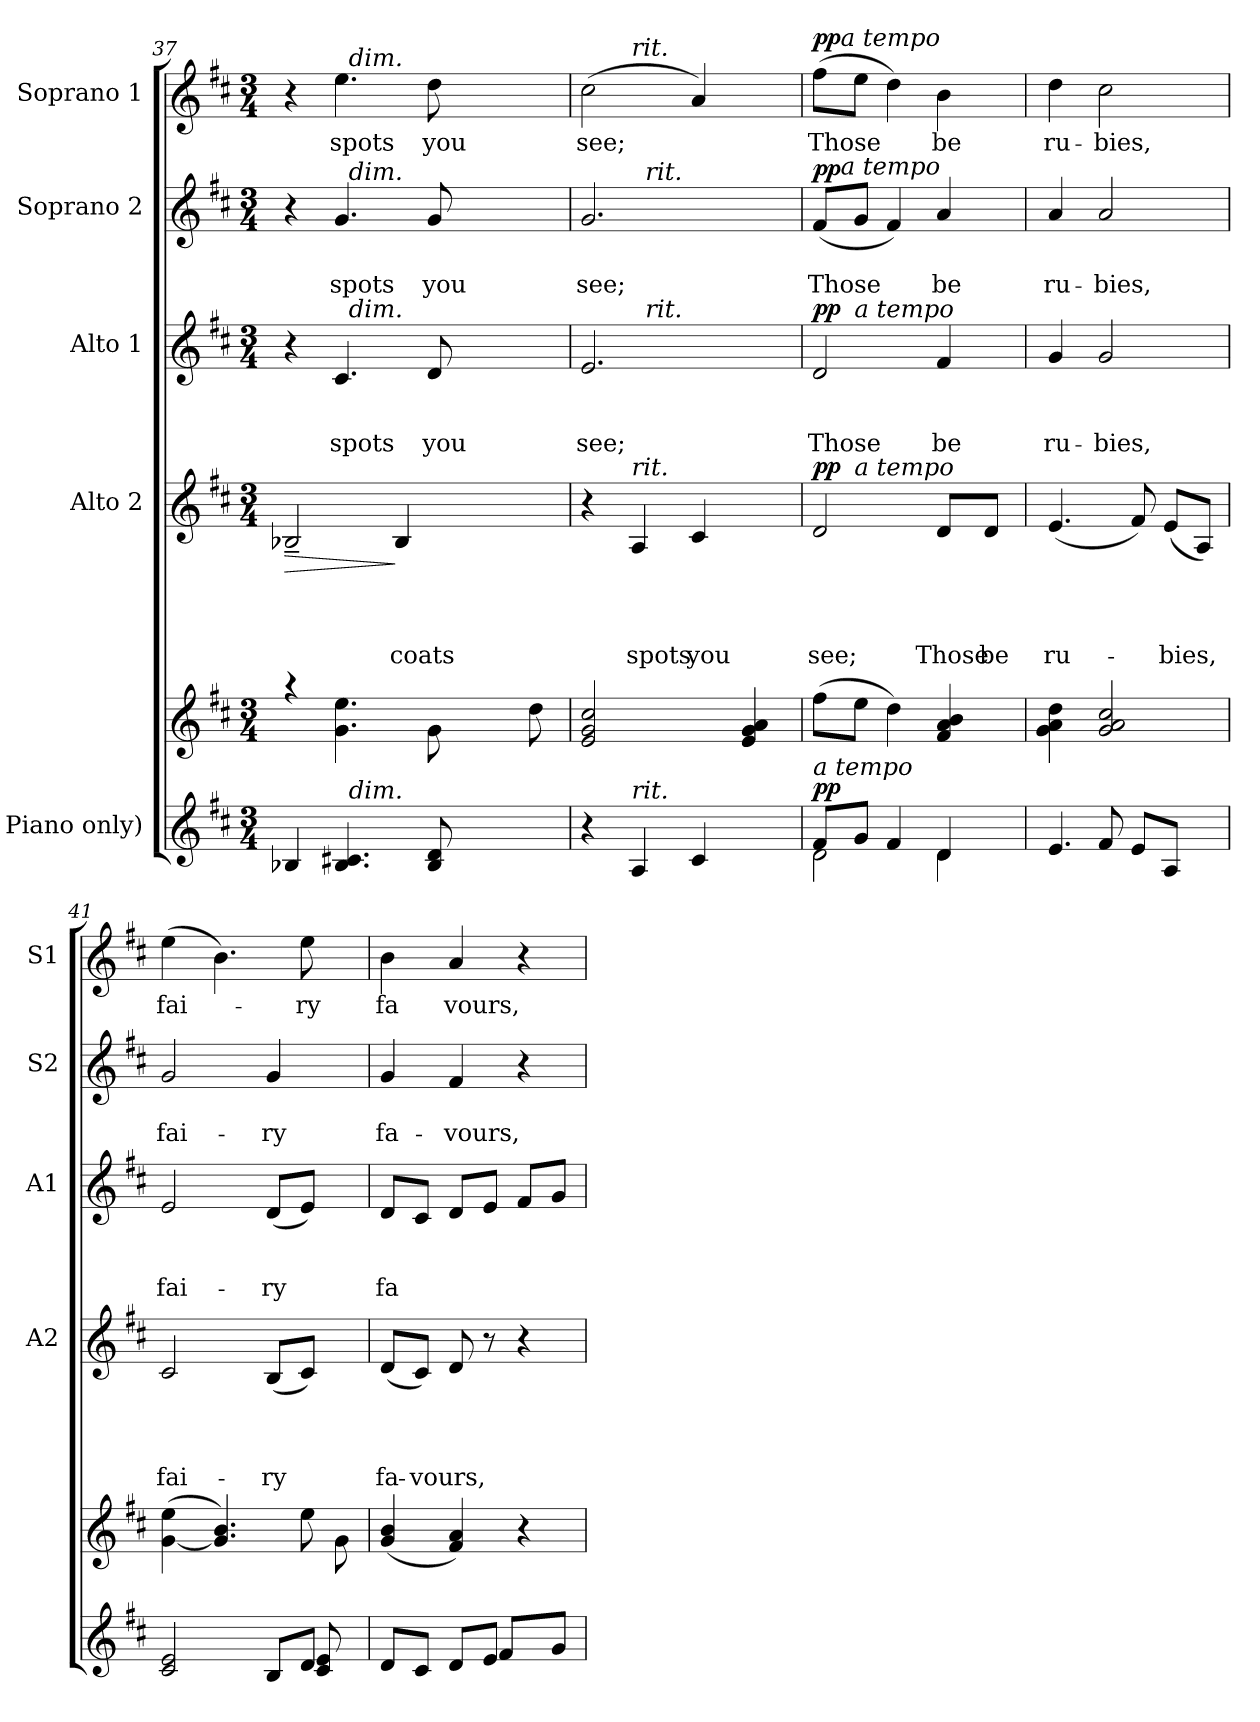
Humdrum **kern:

**kern	**kern	**dynam	**kern	**text	**text	**text	**text	**dynam	**kern	**text	**text	**text	**dynam	**kern	**text	**text	**dynam	**kern	**text	**dynam
*part5	*part5	*part5	*part4	*part4	*part4	*part4	*part4	*part4	*part3	*part3	*part3	*part3	*part3	*part2	*part2	*part2	*part2	*part1	*part1	*part1
*staff6	*staff5	*staff5/6	*staff4	*staff4	*staff4	*staff4	*staff4	*staff4	*staff3	*staff3	*staff3	*staff3	*staff3	*staff2	*staff2	*staff2	*staff2	*staff1	*staff1	*staff1
*I"Piano only)	*	*	*I"Alto 2	*	*	*	*	*	*I"Alto 1	*	*	*	*	*I"Soprano 2	*	*	*	*I"Soprano 1	*	*
*	*	*	*I'A2	*	*	*	*	*	*I'A1	*	*	*	*	*I'S2	*	*	*	*I'S1	*	*
!!LO:LB:g=z
*clefG2	*clefG2	*	*clefG2	*	*	*	*	*	*clefG2	*	*	*	*	*clefG2	*	*	*	*clefG2	*	*
*k[f#c#]	*k[f#c#]	*	*k[f#c#]	*	*	*	*	*	*k[f#c#]	*	*	*	*	*k[f#c#]	*	*	*	*k[f#c#]	*	*
*D:	*D:	*	*D:	*	*	*	*	*	*D:	*	*	*	*	*D:	*	*	*	*D:	*	*
*M3/4	*M3/4	*	*M3/4	*	*	*	*	*	*M3/4	*	*	*	*	*M3/4	*	*	*	*M3/4	*	*
=37	=37	=37	=37	=37	=37	=37	=37	=37	=37	=37	=37	=37	=37	=37	=37	=37	=37	=37	=37	=37
*^	*^	*	*	*	*	*	*	*	*	*	*	*	*	*	*	*	*	*	*	*
!	!	!	!	!	!	!	!	!	!	!LO:HP:b	!	!	!	!	!	!	!	!	!	!	!	!
*	*	*	*	*	*	*	*	*	*	*	*^	*	*	*	*	*^	*	*	*	*^	*	*
4B-X/	4ryy	4raa	2ryy	.	2B-X~</	.	.	.	.	>	4r	4ryy	.	.	.	.	4r	4ryy	.	.	.	4r	4ryy	.	.
!	!	!	!	!	!	!	!	!	!	!	!	!	!	!	!LO:LY:b	!	!	!	!	!LO:LY:b	!	!	!	!LO:LY:b	!
32ryy	4.B-/ 4.c#X/	4.g\ 4.ee\	.	.	.	.	.	.	.	.	4.c#/	32ryy	.	.	spots	.	4.g/	32ryy	.	spots	.	4.ee\	32ryy	spots	.
!	!	!	!	!	!	!	!	!	!	!	!	!	!	!	!	!	!	!	!	!	!	!	!LO:TX:a:i:t=dim.	!	!
!	!	!	!	!	!	!	!	!	!	!	!	!	!	!	!	!	!	!LO:TX:a:i:t=dim.	!	!	!	!	!	!	!
!	!	!	!	!	!	!	!	!	!	!	!	!LO:TX:a:i:t=dim.	!	!	!	!	!	!	!	!	!	!	!	!	!
!LO:TX:a:i:t=dim.	!	!	!	!	!	!	!	!	!	!	!	!	!	!	!	!	!	!	!	!	!	!	!	!	!
4.ryy	.	.	.	.	.	.	.	.	.	.	.	2ryy	.	.	.	.	.	2ryy	.	.	.	.	2ryy	.	.
!	!	!	!	!	!	!	!	!	!LO:LY:b	!	!	!	!	!	!	!	!	!	!	!	!	!	!	!	!
.	.	.	8ryy	.	4B-/	.	.	.	coats	]	.	.	.	.	.	.	.	.	.	.	.	.	.	.	.
!	!	!	!	!	!	!	!	!	!	!	!	!	!	!	!LO:LY:b	!	!	!	!	!LO:LY:b	!	!	!	!LO:LY:b	!
.	8B-/ 8d/	8ryy	8g\	.	.	.	.	.	.	.	8d/	.	.	.	you	.	8g/	.	.	you	.	8dd\	.	you	.
4...ryy	.	.	.	.	.	.	.	.	.	.	.	.	.	.	.	.	.	.	.	.	.	.	.	.	.
.	4.ryy	4ryy	4.ryy	.	4.ryy	.	.	.	.	.	4.ryy	.	.	.	.	.	4.ryy	.	.	.	.	4.ryy	.	.	.
.	.	.	.	.	.	.	.	.	.	.	.	4ryy	.	.	.	.	.	4ryy	.	.	.	.	4ryy	.	.
.	.	8dd\	.	.	.	.	.	.	.	.	.	.	.	.	.	.	.	.	.	.	.	.	.	.	.
.	.	.	.	.	.	.	.	.	.	.	.	16.ryy	.	.	.	.	.	16.ryy	.	.	.	.	16.ryy	.	.
=38	=38	=38	=38	=38	=38	=38	=38	=38	=38	=38	=38	=38	=38	=38	=38	=38	=38	=38	=38	=38	=38	=38	=38	=38	=38
!	!	!	!	!	!	!	!	!	!	!	!	!	!	!	!LO:LY:b	!	!	!	!	!LO:LY:b	!	!	!	!LO:LY:b	!
*v	*v	*	*	*	*	*	*	*	*	*	*	*	*	*	*	*	*	*	*	*	*	*	*	*	*
*	*v	*v	*	*	*	*	*	*	*	*	*	*	*	*	*	*	*	*	*	*	*	*	*	*
4r	2e/ 2g/ 2cc#/	.	4r	.	.	.	.	.	2.e/	4ryy	.	.	see;	.	2.g/	4ryy	.	see;	.	(>2cc#\	4ryy	see;	.
!	!	!	!	!	!	!	!	!	!	!	!	!	!	!	!	!	!	!	!	!	!LO:TX:a:i:t=rit.	!	!
!	!	!	!LO:TX:a:i:t=rit.	!	!	!	!	!	!	!	!	!	!	!	!	!	!	!	!	!	!	!	!
!LO:TX:a:i:t=rit.	!	!	!	!	!	!	!	!	!	!	!	!	!	!	!	!	!	!	!	!	!	!	!
!	!	!	!	!	!	!	!LO:LY:b	!	!	!	!	!	!	!	!	!	!	!	!	!	!	!	!
4A/	.	.	4A/	.	.	.	spots	.	.	32ryy	.	.	.	.	.	32ryy	.	.	.	.	2.ryy	.	.
!	!	!	!	!	!	!	!	!	!	!	!	!	!	!	!	!LO:TX:a:i:t=rit.	!	!	!	!	!	!	!
!	!	!	!	!	!	!	!	!	!	!LO:TX:a:i:t=rit.	!	!	!	!	!	!	!	!	!	!	!	!	!
.	.	.	.	.	.	.	.	.	.	2ryy	.	.	.	.	.	2ryy	.	.	.	.	.	.	.
!	!	!	!	!	!	!	!LO:LY:b	!	!	!	!	!	!	!	!	!	!	!	!	!	!	!	!
4c#/	4ryy	.	4c#/	.	.	.	you	.	.	.	.	.	.	.	.	.	.	.	.	4a/)	.	.	.
4ryy	4e/ 4g/ 4a/	.	4ryy	.	.	.	.	.	4ryy	.	.	.	.	.	4ryy	.	.	.	.	4ryy	.	.	.
.	.	.	.	.	.	.	.	.	.	8..ryy	.	.	.	.	.	8..ryy	.	.	.	.	.	.	.
=39	=39	=39	=39	=39	=39	=39	=39	=39	=39	=39	=39	=39	=39	=39	=39	=39	=39	=39	=39	=39	=39	=39	=39
*^	*^	*	*	*	*	*	*	*	*	*	*	*	*	*	*	*	*	*	*	*	*	*	*
!LO:TX:a:i:t=a tempo	!	!	!	!	!	!	!	!	!	!	!	!	!	!	!	!	!	!	!	!	!	!	!	!	!
!	!	!	!	!LO:DY:a=2	!	!	!	!	!LO:LY:b	!LO:DY:a	!	!	!	!	!LO:LY:b	!LO:DY:a	!	!	!	!LO:LY:b	!LO:DY:a	!	!	!LO:LY:b	!LO:DY:a
*	*	*	*	*	*^	*	*	*	*	*	*	*	*	*	*	*	*	*	*	*	*	*	*	*	*
2d\	8f#/L	16.ryy	(>8ff#\L	pp	2d/	8ryy	.	.	.	see;	pp	2d/	8ryy	.	.	Those	pp	(<8f#/L	16.ryy	.	Those	pp	(>8ff#\L	16.ryy	Those	pp
!	!	!	!	!	!	!	!	!	!	!	!	!	!	!	!	!	!	!	!	!	!	!	!	!LO:TX:a:i:t=a tempo	!	!
!	!	!	!	!	!	!	!	!	!	!	!	!	!	!	!	!	!	!	!LO:TX:a:i:t=a tempo	!	!	!	!	!	!	!
.	.	2ryy	.	.	.	.	.	.	.	.	.	.	.	.	.	.	.	.	2ryy	.	.	.	.	2ryy	.	.
!	!	!	!	!	!	!	!	!	!	!	!	!	!LO:TX:a:i:t=a tempo	!	!	!	!	!	!	!	!	!	!	!	!	!
!	!	!	!	!	!	!LO:TX:a:i:t=a tempo	!	!	!	!	!	!	!	!	!	!	!	!	!	!	!	!	!	!	!	!
.	8g/J	.	8ee\J	.	.	2ryy	.	.	.	.	.	.	2ryy	.	.	.	.	8g/J	.	.	.	.	8ee\J	.	.	.
.	4f#/	.	4dd\)	.	.	.	.	.	.	.	.	.	.	.	.	.	.	4f#/)	.	.	.	.	4dd\)	.	.	.
!	!	!	!	!	!	!	!	!	!	!LO:LY:b	!	!	!	!	!	!LO:LY:b	!	!	!	!	!LO:LY:b	!	!	!	!LO:LY:b	!
4d\	4d/	.	4f#/ 4a/ 4b/	.	8d/L	.	.	.	.	Those	.	4f#/	.	.	.	be	.	4a/	.	.	be	.	4b\	.	be	.
.	.	8ryy	.	.	.	.	.	.	.	.	.	.	.	.	.	.	.	.	8ryy	.	.	.	.	8ryy	.	.
!	!	!	!	!	!	!	!	!	!	!LO:LY:b	!	!	!	!	!	!	!	!	!	!	!	!	!	!	!	!
.	.	.	.	.	8d/J	8ryy	.	.	.	be	.	.	8ryy	.	.	.	.	.	.	.	.	.	.	.	.	.
.	.	32ryy	.	.	.	.	.	.	.	.	.	.	.	.	.	.	.	.	32ryy	.	.	.	.	32ryy	.	.
*	*	*v	*v	*	*	*	*	*	*	*	*	*	*	*	*	*	*	*	*	*	*	*	*	*	*	*
=40	=40	=40	=40	=40	=40	=40	=40	=40	=40	=40	=40	=40	=40	=40	=40	=40	=40	=40	=40	=40	=40	=40	=40	=40	=40
!	!	!	!	!	!	!	!	!	!LO:LY:b	!	!	!	!	!	!LO:LY:b	!	!	!	!	!LO:LY:b	!	!	!	!LO:LY:b	!
*	*	*	*	*v	*v	*	*	*	*	*	*	*	*	*	*	*	*v	*v	*	*	*	*v	*v	*	*
*	*	*	*	*	*	*	*	*	*	*v	*v	*	*	*	*	*	*	*	*	*	*	*
4.e/	4ryy	4g\ 4a\ 4dd\	.	(<4.e/	.	.	.	ru-	.	4g/	.	.	ru-	.	4a/	.	ru-	.	4dd\	ru-	.
!	!	!	!	!	!	!	!	!	!	!	!	!	!LO:LY:b	!	!	!	!LO:LY:b	!	!	!LO:LY:b	!
.	8f#/	2g/ 2a/ 2cc#/	.	.	.	.	.	.	.	2g/	.	.	-bies,	.	2a/	.	-bies,	.	2cc#\	-bies,	.
8ryy	8e/L	.	.	8f#/)	.	.	.	.	.	.	.	.	.	.	.	.	.	.	.	.	.
!	!	!	!	!	!	!	!	!LO:LY:b	!	!	!	!	!	!	!	!	!	!	!	!	!
4ryy	8A/J	.	.	(<8e/L	.	.	.	-bies,	.	.	.	.	.	.	.	.	.	.	.	.	.
.	8ryy	.	.	8A/J)	.	.	.	.	.	.	.	.	.	.	.	.	.	.	.	.	.
=41	=41	=41	=41	=41	=41	=41	=41	=41	=41	=41	=41	=41	=41	=41	=41	=41	=41	=41	=41	=41	=41
*	*	*^	*	*	*	*	*	*	*	*	*	*	*	*	*	*	*	*	*	*	*
!	!	!	!	!	!	!	!	!	!LO:LY:b	!	!	!	!	!LO:LY:b	!	!	!	!LO:LY:b	!	!	!LO:LY:b	!
2c#/ 2e/	2ryy	(>[<4g\ 4ee\	2ryy	.	2c#/	.	.	.	fai-	.	2e/	.	.	fai-	.	2g/	.	fai-	.	(>4ee\	fai-	.
.	.	4.g/] 4.b/)	.	.	.	.	.	.	.	.	.	.	.	.	.	.	.	.	.	4.b\)	.	.
!	!	!	!	!	!	!	!	!	!LO:LY:b	!	!	!	!	!LO:LY:b	!	!	!	!LO:LY:b	!	!	!	!
8B/L	8ryy	.	8ryy	.	(<8B/L	.	.	.	-ry	.	(<8d/L	.	.	-ry	.	4g/	.	-ry	.	.	.	.
!	!	!	!	!	!	!	!	!	!	!	!	!	!	!	!	!	!	!	!	!	!LO:LY:b	!
8d/J	8c#/ 8e/	8ryy	8ee\	.	8c#/J)	.	.	.	.	.	8e/J)	.	.	.	.	.	.	.	.	8ee\	-ry	.
8ryy	8ryy	8g\	8ryy	.	8ryy	.	.	.	.	.	8ryy	.	.	.	.	8ryy	.	.	.	8ryy	.	.
!!LO:PB:g=z
=42	=42	=42	=42	=42	=42	=42	=42	=42	=42	=42	=42	=42	=42	=42	=42	=42	=42	=42	=42	=42	=42	=42
!	!	!	!	!	!	!	!	!	!LO:LY:b	!	!	!	!	!LO:LY:b	!	!	!	!LO:LY:b	!	!	!LO:LY:b	!
*	*	*v	*v	*	*	*	*	*	*	*	*	*	*	*	*	*	*	*	*	*	*	*
8d/L	4.ryy	(<4g/ 4b/	.	(<8d/L	.	.	.	fa-	.	8d/L	.	.	fa	.	4g/	.	fa-	.	4b\	fa	.
!	!	!	!	!	!	!	!	!LO:LY:b	!	!	!	!	!	!	!	!	!	!	!	!	!
8c#/J	.	.	.	8c#/J)	.	.	.	-vours,	.	8c#/J	.	.	.	.	.	.	.	.	.	.	.
!	!	!	!	!	!	!	!	!	!	!	!	!	!	!	!	!	!LO:LY:b	!	!	!LO:LY:b	!
8d/L	.	4f#/ 4a/)	.	8d/	.	.	.	.	.	8d/L	.	.	.	.	4f#/	.	-vours,	.	4a/	vours,	.
8e/J	8f#/L	.	.	8r	.	.	.	.	.	8e/J	.	.	.	.	.	.	.	.	.	.	.
4ryy	8ryy	4r	.	4r	.	.	.	.	.	8f#/L	.	.	.	.	4r	.	.	.	4r	.	.
.	8g/J	.	.	.	.	.	.	.	.	8g/J	.	.	.	.	.	.	.	.	.	.	.
*v	*v	*	*	*	*	*	*	*	*	*	*	*	*	*	*	*	*	*	*	*	*
=	=	=	=	=	=	=	=	=	=	=	=	=	=	=	=	=	=	=	=	=
*-	*-	*-	*-	*-	*-	*-	*-	*-	*-	*-	*-	*-	*-	*-	*-	*-	*-	*-	*-	*-
